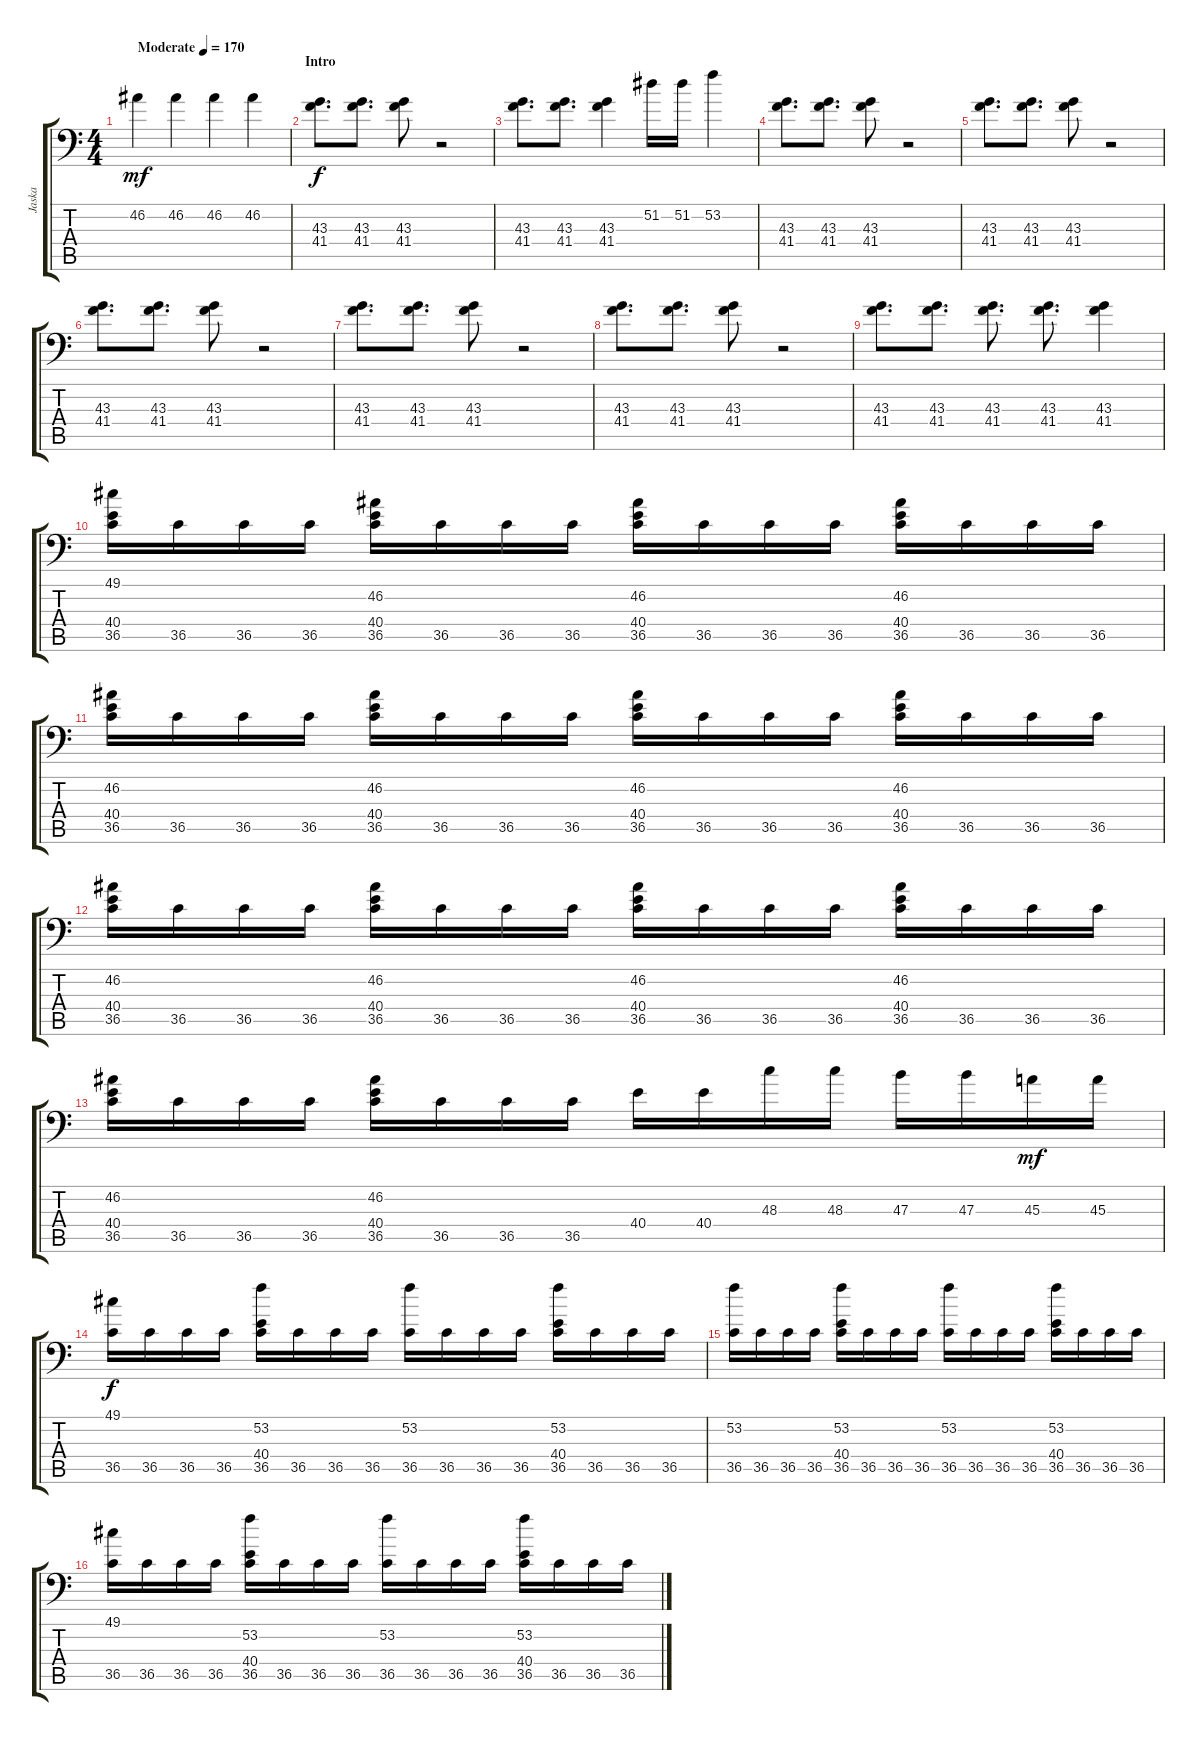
\track ("Jaska" "Jaska") {instrument acousticgrandpiano}
\staff {score tabs}
\tuning (C-1 C-1 C-1 C-1 C-1 C-1) {hide}
\ts (4 4)
\tempo (170 "Moderate")
\clef f4
\ks c
46.2.4{dy mf instrument acousticgrandpiano} 46.2.4 46.2.4 46.2.4 |
\section ("" "Intro")
(43.3 41.4).8{d dy f} (43.3 41.4).8{d} (43.3 41.4).8 r.2 |
(43.3 41.4).8{d} (43.3 41.4).8{d} (43.3 41.4).4 51.2.16 51.2.16 53.2.4 |
(43.3 41.4).8{d} (43.3 41.4).8{d} (43.3 41.4).8 r.2 |
(43.3 41.4).8{d} (43.3 41.4).8{d} (43.3 41.4).8 r.2 |
(43.3 41.4).8{d} (43.3 41.4).8{d} (43.3 41.4).8 r.2 |
(43.3 41.4).8{d} (43.3 41.4).8{d} (43.3 41.4).8 r.2 |
(43.3 41.4).8{d} (43.3 41.4).8{d} (43.3 41.4).8 r.2 |
(43.3 41.4).8{d} (43.3 41.4).8{d} (43.3 41.4).8{d} (43.3 41.4).8{d} (43.3 41.4).4 |
(49.1 40.4 36.5).16 36.5.16 36.5.16 36.5.16 (46.2 40.4 36.5).16 36.5.16 36.5.16 36.5.16 (46.2 40.4 36.5).16 36.5.16 36.5.16 36.5.16 (46.2 40.4 36.5).16 36.5.16 36.5.16 36.5.16 |
(46.2 40.4 36.5).16 36.5.16 36.5.16 36.5.16 (46.2 40.4 36.5).16 36.5.16 36.5.16 36.5.16 (46.2 40.4 36.5).16 36.5.16 36.5.16 36.5.16 (46.2 40.4 36.5).16 36.5.16 36.5.16 36.5.16 |
(46.2 40.4 36.5).16 36.5.16 36.5.16 36.5.16 (46.2 40.4 36.5).16 36.5.16 36.5.16 36.5.16 (46.2 40.4 36.5).16 36.5.16 36.5.16 36.5.16 (46.2 40.4 36.5).16 36.5.16 36.5.16 36.5.16 |
(46.2 40.4 36.5).16 36.5.16 36.5.16 36.5.16 (46.2 40.4 36.5).16 36.5.16 36.5.16 36.5.16 40.4.16 40.4.16 48.3.16 48.3.16 47.3.16 47.3.16 45.3.16{dy mf} 45.3.16 |
(49.1 36.5).16{dy f} 36.5.16 36.5.16 36.5.16 (53.2 40.4 36.5).16 36.5.16 36.5.16 36.5.16 (53.2 36.5).16 36.5.16 36.5.16 36.5.16 (53.2 40.4 36.5).16 36.5.16 36.5.16 36.5.16 |
(53.2 36.5).16 36.5.16 36.5.16 36.5.16 (53.2 40.4 36.5).16 36.5.16 36.5.16 36.5.16 (53.2 36.5).16 36.5.16 36.5.16 36.5.16 (53.2 40.4 36.5).16 36.5.16 36.5.16 36.5.16 |
(49.1 36.5).16 36.5.16 36.5.16 36.5.16 (53.2 40.4 36.5).16 36.5.16 36.5.16 36.5.16 (53.2 36.5).16 36.5.16 36.5.16 36.5.16 (53.2 40.4 36.5).16 36.5.16 36.5.16 36.5.16
